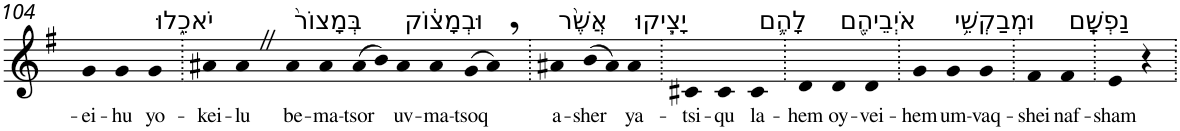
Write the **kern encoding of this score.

**kern	**text
*part1	*part1
*staff1	*staff1
*I"Piano	*
*I'Pno	*
!!LO:PB:g=z
*clefG2	*
*k[f#]	*
*G:	*
=104	=104
!	!LO:LY:b
4g	-ei-
!	!LO:LY:b
4g	-hu
!LO:TX:a:t=יֹאכֵ֑לוּ	!
!	!LO:LY:b
4g	yo-
=105.	=105.
!	!LO:LY:b
4a#X	-kei-
!	!LO:LY:b
4a#Z	-lu
!LO:TX:a:t=בְּמָצוֹר֙	!
!	!LO:LY:b
4a#	be-
!	!LO:LY:b
4a#	-ma-
!	!LO:LY:b
(>8a#	-tsor
8b)	.
!LO:TX:a:t=וּבְמָצ֔וֹק	!
!	!LO:LY:b
4a#	uv-
!	!LO:LY:b
4a#	-ma-
!	!LO:LY:b
(>8g	-tsoq
8a#,)	.
=106.	=106.
!LO:TX:a:t=אֲשֶׁ֨ר	!
!	!LO:LY:b
4a#X	a-
!	!LO:LY:b
(>8b	-sher
8a#)	.
!LO:TX:a:t=יָצִ֧יקוּ	!
!	!LO:LY:b
4a#	ya-
=107.	=107.
!	!LO:LY:b
4c#X	-tsi-
!	!LO:LY:b
4c#	-qu
!LO:TX:a:t=לָהֶ֛ם	!
!	!LO:LY:b
4c#	la-
=108.	=108.
!	!LO:LY:b
4d	-hem
!LO:TX:a:t=אֹיְבֵיהֶ֖ם	!
!	!LO:LY:b
4d	oy-
!	!LO:LY:b
4d	-vei-
=109.	=109.
!	!LO:LY:b
4g	-hem
!LO:TX:a:t=וּמְבַקְשֵׁ֥י	!
!	!LO:LY:b
4g	um-
!	!LO:LY:b
4g	-vaq-
=110.	=110.
!	!LO:LY:b
4f#	-shei
!LO:TX:a:t=נַפְשָֽׁם	!
!	!LO:LY:b
4f#	naf-
=111.	=111.
!	!LO:LY:b
4e	-sham
4r	.
=.	=.
*-	*-
